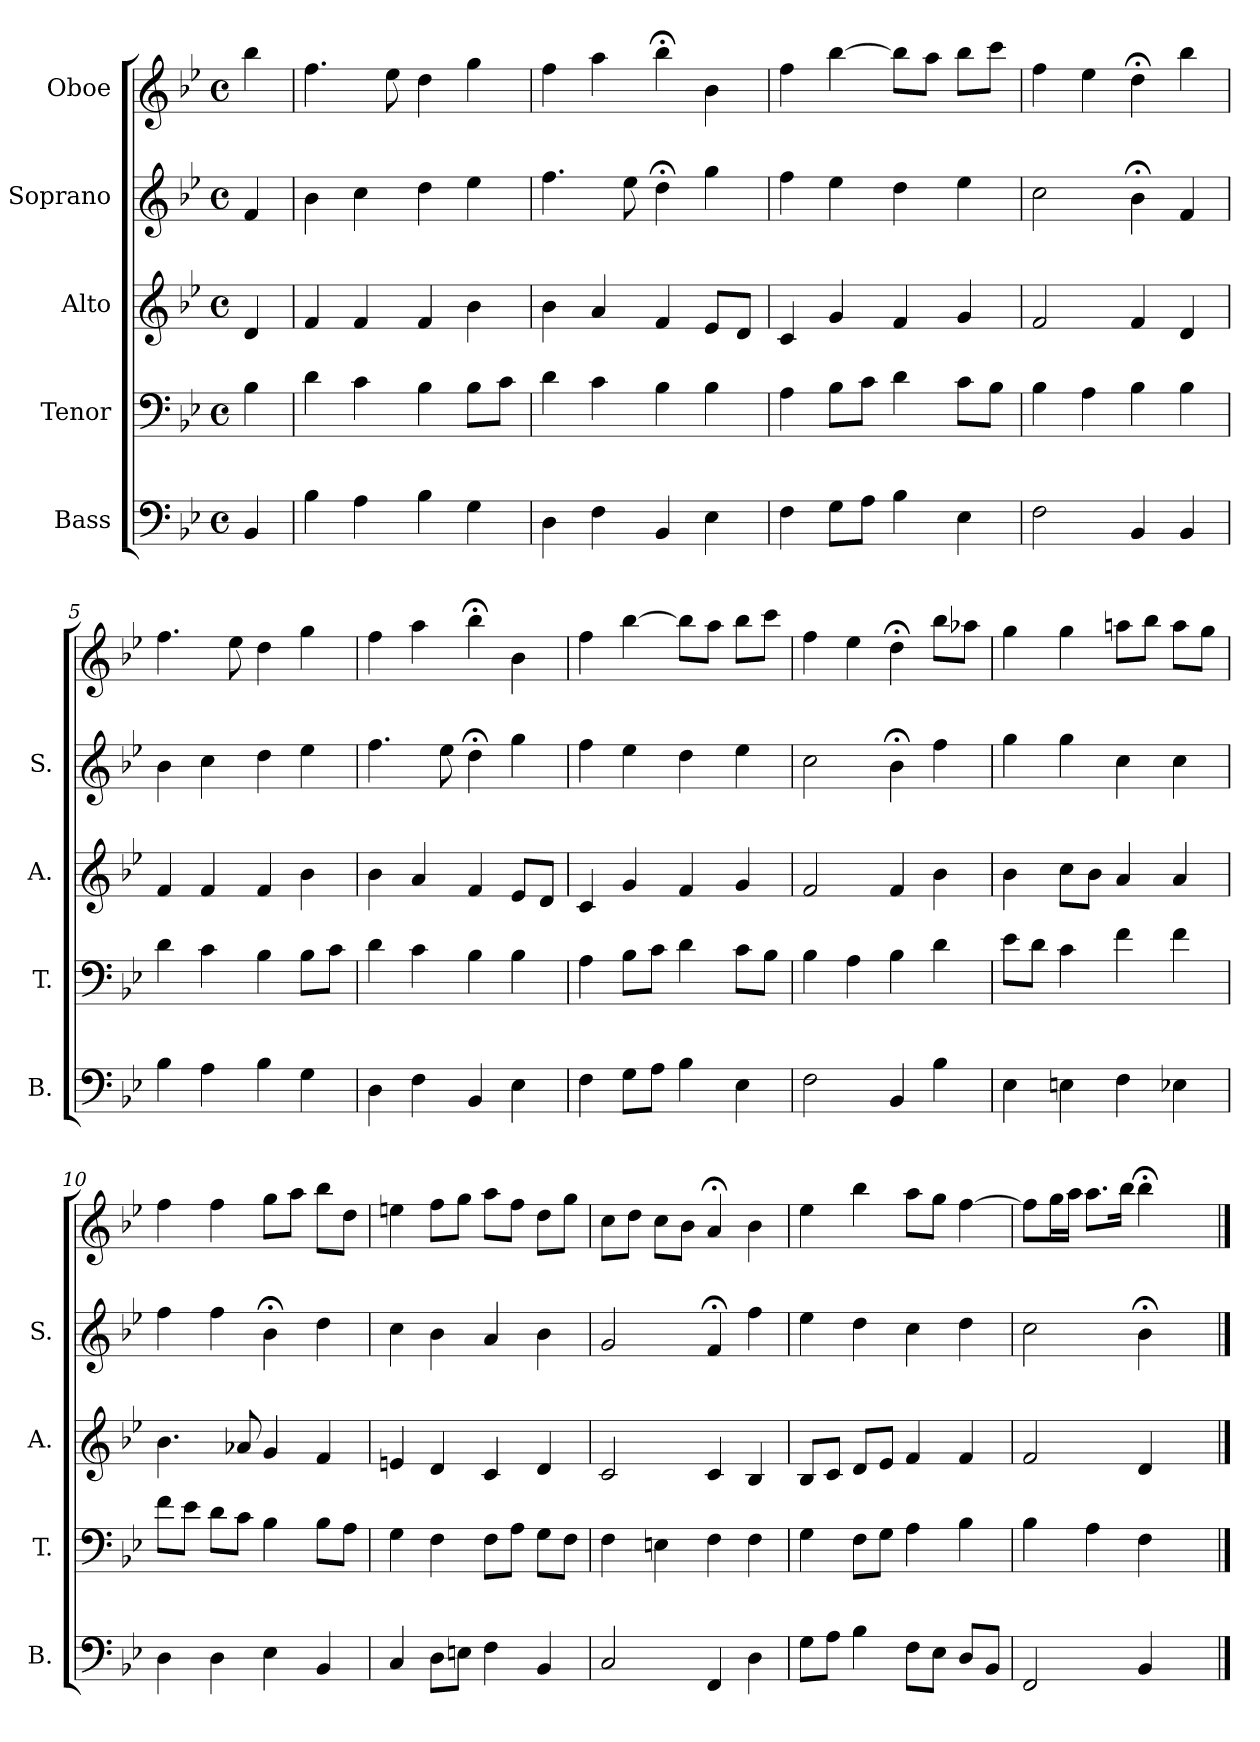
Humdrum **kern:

**kern	**kern	**kern	**kern	**kern
*part5	*part4	*part3	*part2	*part1
*staff5	*staff4	*staff3	*staff2	*staff1
*I"Bass	*I"Tenor	*I"Alto	*I"Soprano	*I"Oboe
*I'B.	*I'T.	*I'A.	*I'S.	*
*clefF4	*clefF4	*clefG2	*clefG2	*clefG2
*k[b-e-]	*k[b-e-]	*k[b-e-]	*k[b-e-]	*k[b-e-]
*B-:	*B-:	*B-:	*B-:	*B-:
*M4/4	*M4/4	*M4/4	*M4/4	*M4/4
*met(c)	*met(c)	*met(c)	*met(c)	*met(c)
=	=	=	=	=
4BB-/	4B-\	4d/	4f/	4bb-\
=1	=1	=1	=1	=1
4B-\	4d\	4f/	4b-\	4.ff\
4A\	4c\	4f/	4cc\	.
.	.	.	.	8ee-\
4B-\	4B-\	4f/	4dd\	4dd\
4G\	8B-\L	4b-\	4ee-\	4gg\
.	8c\J	.	.	.
=2	=2	=2	=2	=2
4D\	4d\	4b-\	4.ff\	4ff\
4F\	4c\	4a/	.	4aa\
.	.	.	8ee-\	.
4BB-/	4B-\	4f/	4dd;<\	4bb-;<\
4E-\	4B-\	8e-/L	4gg\	4b-\
.	.	8d/J	.	.
=3	=3	=3	=3	=3
4F\	4A\	4c/	4ff\	4ff\
8G\L	8B-\L	4g/	4ee-\	[4bb-\
8A\J	8c\J	.	.	.
4B-\	4d\	4f/	4dd\	8bb-\L]
.	.	.	.	8aa\J
4E-\	8c\L	4g/	4ee-\	8bb-\L
.	8B-\J	.	.	8ccc\J
=4	=4	=4	=4	=4
2F\	4B-\	2f/	2cc\	4ff\
.	4A\	.	.	4ee-\
4BB-/	4B-\	4f/	4b-;<\	4dd;<\
4BB-/	4B-\	4d/	4f/	4bb-\
!!LO:LB:g=z
=5	=5	=5	=5	=5
4B-\	4d\	4f/	4b-\	4.ff\
4A\	4c\	4f/	4cc\	.
.	.	.	.	8ee-\
4B-\	4B-\	4f/	4dd\	4dd\
4G\	8B-\L	4b-\	4ee-\	4gg\
.	8c\J	.	.	.
=6	=6	=6	=6	=6
4D\	4d\	4b-\	4.ff\	4ff\
4F\	4c\	4a/	.	4aa\
.	.	.	8ee-\	.
4BB-/	4B-\	4f/	4dd;<\	4bb-;<\
4E-\	4B-\	8e-/L	4gg\	4b-\
.	.	8d/J	.	.
=7	=7	=7	=7	=7
4F\	4A\	4c/	4ff\	4ff\
8G\L	8B-\L	4g/	4ee-\	[4bb-\
8A\J	8c\J	.	.	.
4B-\	4d\	4f/	4dd\	8bb-\L]
.	.	.	.	8aa\J
4E-\	8c\L	4g/	4ee-\	8bb-\L
.	8B-\J	.	.	8ccc\J
=8	=8	=8	=8	=8
2F\	4B-\	2f/	2cc\	4ff\
.	4A\	.	.	4ee-\
4BB-/	4B-\	4f/	4b-;<\	4dd;<\
4B-\	4d\	4b-\	4ff\	8bb-\L
.	.	.	.	8aa-X\J
=9	=9	=9	=9	=9
4E-\	8e-\L	4b-\	4gg\	4gg\
.	8d\J	.	.	.
4En\	4c\	8cc\L	4gg\	4gg\
.	.	8b-\J	.	.
4F\	4f\	4a/	4cc\	8aan\L
.	.	.	.	8bb-\J
4E-X\	4f\	4a/	4cc\	8aa\L
.	.	.	.	8gg\J
!!LO:LB:g=z
=10	=10	=10	=10	=10
4D\	8f\L	4.b-\	4ff\	4ff\
.	8e-\J	.	.	.
4D\	8d\L	.	4ff\	4ff\
.	8c\J	8a-X/	.	.
4E-\	4B-\	4g/	4b-;<\	8gg\L
.	.	.	.	8aa\J
4BB-/	8B-\L	4f/	4dd\	8bb-\L
.	8A\J	.	.	8dd\J
=11	=11	=11	=11	=11
4C/	4G\	4en/	4cc\	4een\
8D\L	4F\	4d/	4b-\	8ff\L
8En\J	.	.	.	8gg\J
4F\	8F\L	4c/	4a/	8aa\L
.	8A\J	.	.	8ff\J
4BB-/	8G\L	4d/	4b-\	8dd\L
.	8F\J	.	.	8gg\J
=12	=12	=12	=12	=12
2C/	4F\	2c/	2g/	8cc\L
.	.	.	.	8dd\J
.	4En\	.	.	8cc\L
.	.	.	.	8b-\J
4FF/	4F\	4c/	4f;</	4a;</
4D\	4F\	4B-/	4ff\	4b-\
=13	=13	=13	=13	=13
8G\L	4G\	8B-/L	4ee-\	4ee-\
8A\J	.	8c/J	.	.
4B-\	8F\L	8d/L	4dd\	4bb-\
.	8G\J	8e-/J	.	.
8F\L	4A\	4f/	4cc\	8aa\L
8E-\J	.	.	.	8gg\J
8D/L	4B-\	4f/	4dd\	[4ff\
8BB-/J	.	.	.	.
=14	=14	=14	=14	=14
2FF/	4B-\	2f/	2cc\	8ff\L]
.	.	.	.	16gg\L
.	.	.	.	16aa\JJ
.	4A\	.	.	8.aa\L
.	.	.	.	16bb-\Jk
4BB-/	4F\	4d/	4b-;<\	4bb-;<\
4ryy	4ryy	4ryy	4ryy	4ryy
==	==	==	==	==
*-	*-	*-	*-	*-
